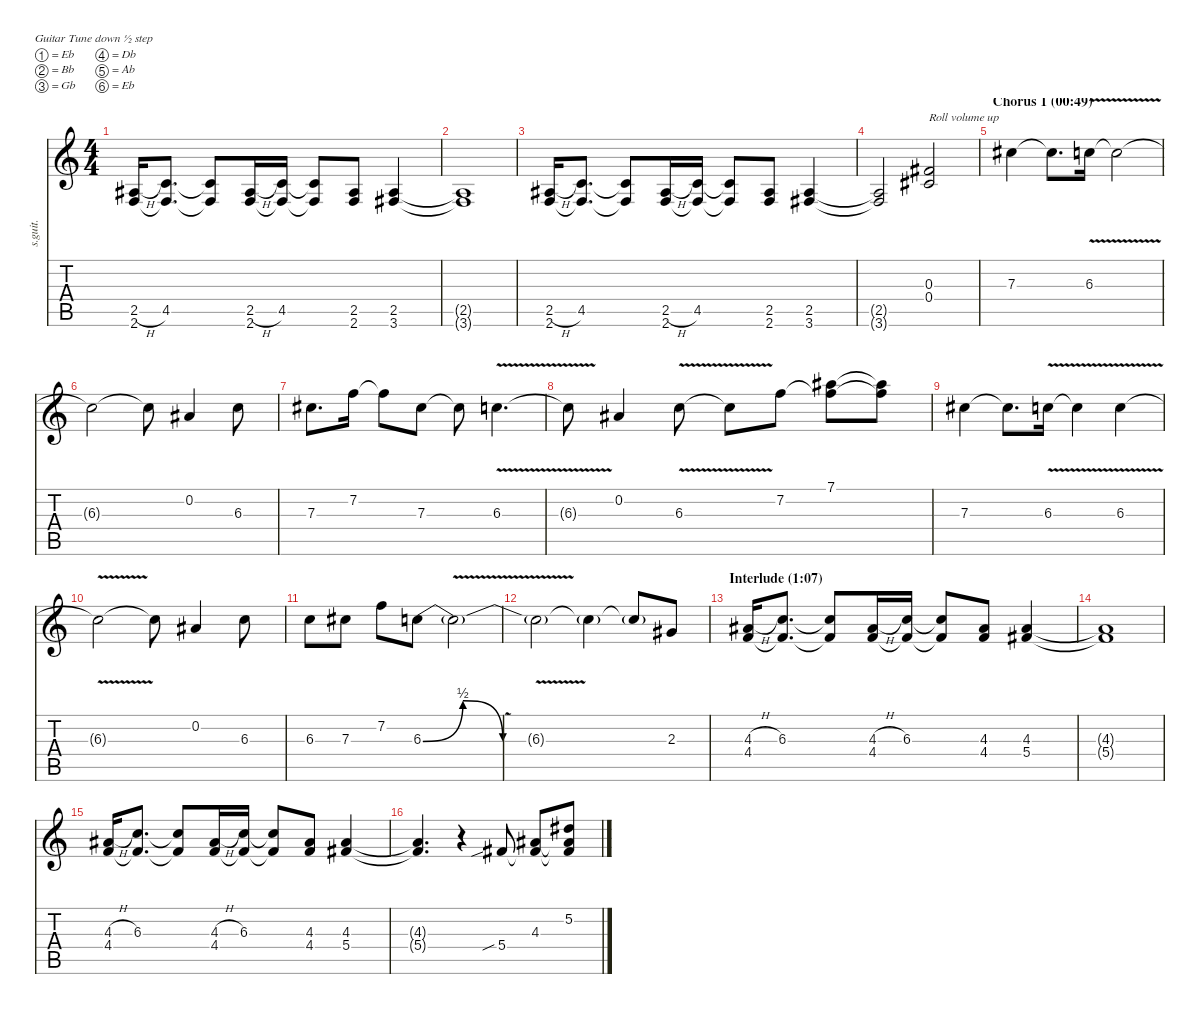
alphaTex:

\defaultSystemsLayout 4
\hideDynamics
\bracketExtendMode nobrackets
\track ("Jerry Cantrell (Gui.1)" "s.guit.") {instrument distortionguitar}
\staff {score tabs}
\tuning (Eb4 Bb3 Gb3 Db3 Ab2 Eb2)
\ts (4 4)
\tempo (94 hide)
\clef g2
\ks c
(2.5{h acc #} 2.6).16{lyrics (0 "") lyrics (1 "") lyrics (2 "") lyrics (3 "") lyrics (4 "") dy f} (4.5 2.6{t}).8{d lyrics (0 "") lyrics (1 "") lyrics (2 "") lyrics (3 "") lyrics (4 "")} (4.5{t} 2.6{t}).8{lyrics (0 "") lyrics (1 "") lyrics (2 "") lyrics (3 "") lyrics (4 "")} (2.5{h acc #} 2.6).16{lyrics (0 "") lyrics (1 "") lyrics (2 "") lyrics (3 "") lyrics (4 "")} (4.5 2.6{t}).16{lyrics (0 "") lyrics (1 "") lyrics (2 "") lyrics (3 "") lyrics (4 "")} (4.5{t} 2.6{t}).8{lyrics (0 "") lyrics (1 "") lyrics (2 "") lyrics (3 "") lyrics (4 "")} (2.5{acc #} 2.6).8{lyrics (0 "") lyrics (1 "") lyrics (2 "") lyrics (3 "") lyrics (4 "")} (2.5{acc #} 3.6{acc #}).4{lyrics (0 "") lyrics (1 "") lyrics (2 "") lyrics (3 "") lyrics (4 "")} |
(2.5{t acc #} 3.6{t acc #}).1{lyrics (0 "") lyrics (1 "") lyrics (2 "") lyrics (3 "") lyrics (4 "")} |
(2.5{h acc #} 2.6).16{lyrics (0 "") lyrics (1 "") lyrics (2 "") lyrics (3 "") lyrics (4 "")} (4.5 2.6{t}).8{d lyrics (0 "") lyrics (1 "") lyrics (2 "") lyrics (3 "") lyrics (4 "")} (4.5{t} 2.6{t}).8{lyrics (0 "") lyrics (1 "") lyrics (2 "") lyrics (3 "") lyrics (4 "")} (2.5{h acc #} 2.6).16{lyrics (0 "") lyrics (1 "") lyrics (2 "") lyrics (3 "") lyrics (4 "")} (4.5 2.6{t}).16{lyrics (0 "") lyrics (1 "") lyrics (2 "") lyrics (3 "") lyrics (4 "")} (4.5{t} 2.6{t}).8{lyrics (0 "") lyrics (1 "") lyrics (2 "") lyrics (3 "") lyrics (4 "")} (2.5{acc #} 2.6).8{lyrics (0 "") lyrics (1 "") lyrics (2 "") lyrics (3 "") lyrics (4 "")} (2.5{acc #} 3.6{acc #}).4{lyrics (0 "") lyrics (1 "") lyrics (2 "") lyrics (3 "") lyrics (4 "")} |
(2.5{t acc #} 3.6{t acc #}).2{lyrics (0 "") lyrics (1 "") lyrics (2 "") lyrics (3 "") lyrics (4 "")} (0.3{acc #} 0.4{acc #}).2{txt "Roll volume up" lyrics (0 "") lyrics (1 "") lyrics (2 "") lyrics (3 "") lyrics (4 "")} |
\section ("" "Chorus 1 (00:49)")
7.3{acc #}.4{lyrics (0 "") lyrics (1 "") lyrics (2 "") lyrics (3 "") lyrics (4 "")} 7.3{t acc #}.8{d lyrics (0 "") lyrics (1 "") lyrics (2 "") lyrics (3 "") lyrics (4 "")} 6.3{v}.16{lyrics (0 "") lyrics (1 "") lyrics (2 "") lyrics (3 "") lyrics (4 "")} 6.3{t}.2{lyrics (0 "") lyrics (1 "") lyrics (2 "") lyrics (3 "") lyrics (4 "")} |
6.3{t}.2{lyrics (0 "") lyrics (1 "") lyrics (2 "") lyrics (3 "") lyrics (4 "")} 6.3{t}.8{lyrics (0 "") lyrics (1 "") lyrics (2 "") lyrics (3 "") lyrics (4 "")} 0.2{acc #}.4{lyrics (0 "") lyrics (1 "") lyrics (2 "") lyrics (3 "") lyrics (4 "")} 6.3.8{lyrics (0 "") lyrics (1 "") lyrics (2 "") lyrics (3 "") lyrics (4 "")} |
7.3{acc #}.8{d lyrics (0 "") lyrics (1 "") lyrics (2 "") lyrics (3 "") lyrics (4 "")} 7.2.16{lyrics (0 "") lyrics (1 "") lyrics (2 "") lyrics (3 "") lyrics (4 "")} 7.2{t}.8{lyrics (0 "") lyrics (1 "") lyrics (2 "") lyrics (3 "") lyrics (4 "")} 7.3{acc #}.8{lyrics (0 "") lyrics (1 "") lyrics (2 "") lyrics (3 "") lyrics (4 "")} 7.3{t acc #}.8{lyrics (0 "") lyrics (1 "") lyrics (2 "") lyrics (3 "") lyrics (4 "")} 6.3{v}.4{d lyrics (0 "") lyrics (1 "") lyrics (2 "") lyrics (3 "") lyrics (4 "")} |
6.3{t}.8{lyrics (0 "") lyrics (1 "") lyrics (2 "") lyrics (3 "") lyrics (4 "")} 0.2{acc #}.4{lyrics (0 "") lyrics (1 "") lyrics (2 "") lyrics (3 "") lyrics (4 "")} 6.3{v}.8{lyrics (0 "") lyrics (1 "") lyrics (2 "") lyrics (3 "") lyrics (4 "")} 6.3{t}.8{lyrics (0 "") lyrics (1 "") lyrics (2 "") lyrics (3 "") lyrics (4 "")} 7.2.8{lyrics (0 "") lyrics (1 "") lyrics (2 "") lyrics (3 "") lyrics (4 "")} (7.1{acc #} 7.2{t}).8{lyrics (0 "") lyrics (1 "") lyrics (2 "") lyrics (3 "") lyrics (4 "")} (7.1{t acc #} 7.2{t}).8{lyrics (0 "") lyrics (1 "") lyrics (2 "") lyrics (3 "") lyrics (4 "")} |
7.3{acc #}.4{lyrics (0 "") lyrics (1 "") lyrics (2 "") lyrics (3 "") lyrics (4 "")} 7.3{t acc #}.8{d lyrics (0 "") lyrics (1 "") lyrics (2 "") lyrics (3 "") lyrics (4 "")} 6.3{v}.16{lyrics (0 "") lyrics (1 "") lyrics (2 "") lyrics (3 "") lyrics (4 "")} 6.3{t}.4{lyrics (0 "") lyrics (1 "") lyrics (2 "") lyrics (3 "") lyrics (4 "")} 6.3{v}.4{lyrics (0 "") lyrics (1 "") lyrics (2 "") lyrics (3 "") lyrics (4 "")} |
6.3{t}.2{lyrics (0 "") lyrics (1 "") lyrics (2 "") lyrics (3 "") lyrics (4 "")} 6.3{t}.8{lyrics (0 "") lyrics (1 "") lyrics (2 "") lyrics (3 "") lyrics (4 "")} 0.2{acc #}.4{lyrics (0 "") lyrics (1 "") lyrics (2 "") lyrics (3 "") lyrics (4 "")} 6.3.8{lyrics (0 "") lyrics (1 "") lyrics (2 "") lyrics (3 "") lyrics (4 "")} |
6.3.8{lyrics (0 "") lyrics (1 "") lyrics (2 "") lyrics (3 "") lyrics (4 "")} 7.3{acc #}.8{lyrics (0 "") lyrics (1 "") lyrics (2 "") lyrics (3 "") lyrics (4 "")} 7.2.8{lyrics (0 "") lyrics (1 "") lyrics (2 "") lyrics (3 "") lyrics (4 "")} 6.3{be (bendrelease 0 0 30 2 30 2 60 0)}.8{lyrics (0 "") lyrics (1 "") lyrics (2 "") lyrics (3 "") lyrics (4 "")} 6.3{v t}.2{lyrics (0 "") lyrics (1 "") lyrics (2 "") lyrics (3 "") lyrics (4 "")} |
6.3{t}.2{lyrics (0 "") lyrics (1 "") lyrics (2 "") lyrics (3 "") lyrics (4 "")} 6.3{t}.4{lyrics (0 "") lyrics (1 "") lyrics (2 "") lyrics (3 "") lyrics (4 "")} 6.3{t}.8{lyrics (0 "") lyrics (1 "") lyrics (2 "") lyrics (3 "") lyrics (4 "")} 2.3{acc #}.8{lyrics (0 "") lyrics (1 "") lyrics (2 "") lyrics (3 "") lyrics (4 "")} |
\section ("" "Interlude (1:07)")
(4.3{h acc #} 4.4).16{lyrics (0 "") lyrics (1 "") lyrics (2 "") lyrics (3 "") lyrics (4 "")} (6.3 4.4{t}).8{d lyrics (0 "") lyrics (1 "") lyrics (2 "") lyrics (3 "") lyrics (4 "")} (6.3{t} 4.4{t}).8{lyrics (0 "") lyrics (1 "") lyrics (2 "") lyrics (3 "") lyrics (4 "")} (4.3{h acc #} 4.4).16{lyrics (0 "") lyrics (1 "") lyrics (2 "") lyrics (3 "") lyrics (4 "")} (6.3 4.4{t}).16{lyrics (0 "") lyrics (1 "") lyrics (2 "") lyrics (3 "") lyrics (4 "")} (6.3{t} 4.4{t}).8{lyrics (0 "") lyrics (1 "") lyrics (2 "") lyrics (3 "") lyrics (4 "")} (4.3{acc #} 4.4).8{lyrics (0 "") lyrics (1 "") lyrics (2 "") lyrics (3 "") lyrics (4 "")} (4.3{acc #} 5.4{acc #}).4{lyrics (0 "") lyrics (1 "") lyrics (2 "") lyrics (3 "") lyrics (4 "")} |
(4.3{t acc #} 5.4{t acc #}).1{lyrics (0 "") lyrics (1 "") lyrics (2 "") lyrics (3 "") lyrics (4 "")} |
(4.3{h acc #} 4.4).16{lyrics (0 "") lyrics (1 "") lyrics (2 "") lyrics (3 "") lyrics (4 "")} (6.3 4.4{t}).8{d lyrics (0 "") lyrics (1 "") lyrics (2 "") lyrics (3 "") lyrics (4 "")} (6.3{t} 4.4{t}).8{lyrics (0 "") lyrics (1 "") lyrics (2 "") lyrics (3 "") lyrics (4 "")} (4.3{h acc #} 4.4).16{lyrics (0 "") lyrics (1 "") lyrics (2 "") lyrics (3 "") lyrics (4 "")} (6.3 4.4{t}).16{lyrics (0 "") lyrics (1 "") lyrics (2 "") lyrics (3 "") lyrics (4 "")} (6.3{t} 4.4{t}).8{lyrics (0 "") lyrics (1 "") lyrics (2 "") lyrics (3 "") lyrics (4 "")} (4.3{acc #} 4.4).8{lyrics (0 "") lyrics (1 "") lyrics (2 "") lyrics (3 "") lyrics (4 "")} (4.3{acc #} 5.4{acc #}).4{lyrics (0 "") lyrics (1 "") lyrics (2 "") lyrics (3 "") lyrics (4 "")} |
(4.3{t acc #} 5.4{t acc #}).4{d lyrics (0 "") lyrics (1 "") lyrics (2 "") lyrics (3 "") lyrics (4 "")} r.4 5.4{sib acc #}.8{lyrics (0 "") lyrics (1 "") lyrics (2 "") lyrics (3 "") lyrics (4 "")} (4.3{acc #} 5.4{t acc #}).8{lyrics (0 "") lyrics (1 "") lyrics (2 "") lyrics (3 "") lyrics (4 "")} (5.2{acc #} 4.3{t acc #} 5.4{t acc #}).8{lyrics (0 "") lyrics (1 "") lyrics (2 "") lyrics (3 "") lyrics (4 "")}
